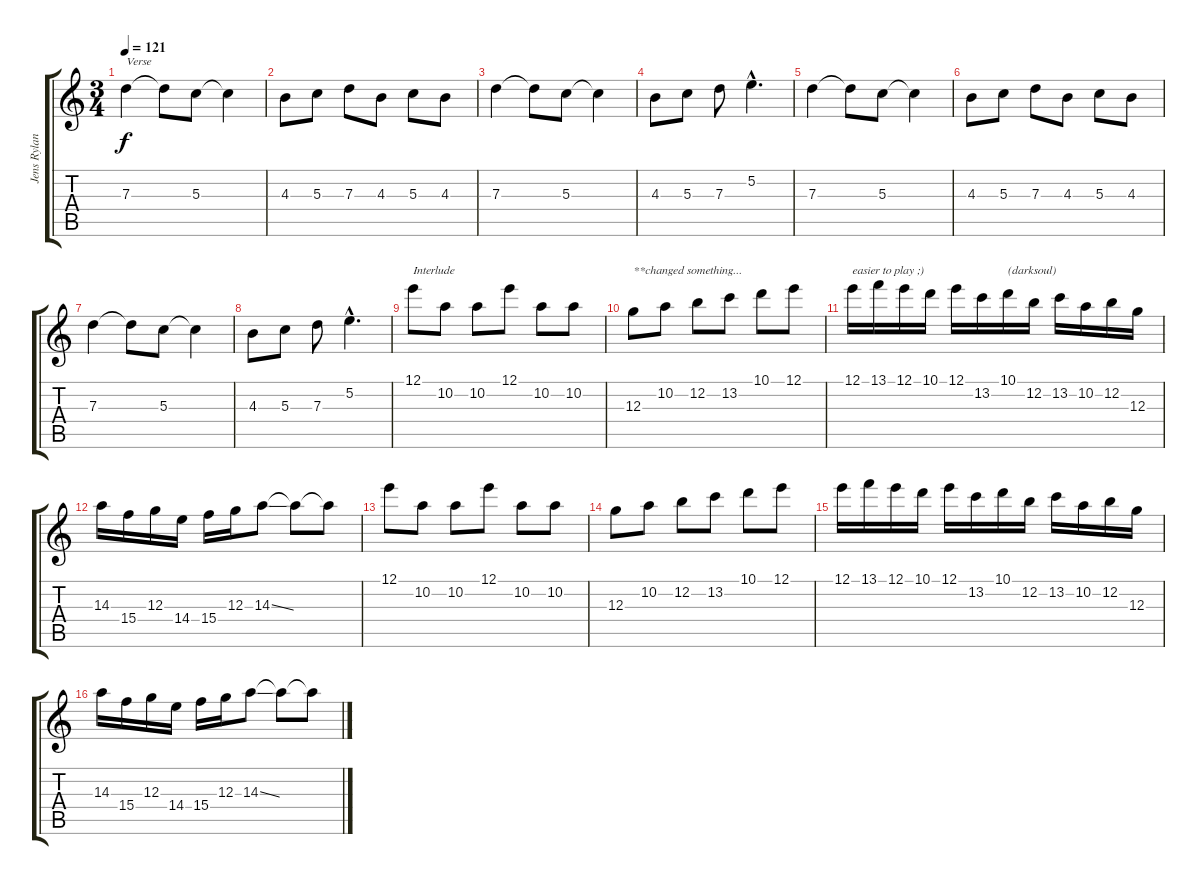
\track ("Jens Ryland" "Jens Rylan") {instrument distortionguitar}
\staff {score tabs}
\tuning (E4 B3 G3 D3 A2 E2) {hide}
\ts (3 4)
\tempo 121
\clef g2
\ks c
7.3.4{txt "Verse" dy f} 7.3{t}.8 5.3.8 5.3{t}.4 |
4.3.8 5.3.8 7.3.8 4.3.8 5.3.8 4.3.8 |
7.3.4 7.3{t}.8 5.3.8 5.3{t}.4 |
4.3.8 5.3.8 7.3.8 5.2{hac}.4{d} |
7.3.4 7.3{t}.8 5.3.8 5.3{t}.4 |
4.3.8 5.3.8 7.3.8 4.3.8 5.3.8 4.3.8 |
7.3.4 7.3{t}.8 5.3.8 5.3{t}.4 |
4.3.8 5.3.8 7.3.8 5.2{hac}.4{d} |
12.1.8{txt "Interlude"} 10.2.8 10.2.8 12.1.8 10.2.8 10.2.8 |
12.3.8{txt "**changed something..."} 10.2.8 12.2.8 13.2.8 10.1.8 12.1.8 |
12.1.16{txt "easier to play ;)"} 13.1.16 12.1.16 10.1.16 12.1.16 13.2.16 10.1.16{txt "(darksoul)"} 12.2.16 13.2.16 10.2.16 12.2.16 12.3.16 |
14.3.16 15.4.16 12.3.16 14.4.16 15.4.16 12.3.16 14.3{ss}.8 14.3{t}.8 14.3{t}.8 |
12.1.8 10.2.8 10.2.8 12.1.8 10.2.8 10.2.8 |
12.3.8 10.2.8 12.2.8 13.2.8 10.1.8 12.1.8 |
12.1.16 13.1.16 12.1.16 10.1.16 12.1.16 13.2.16 10.1.16 12.2.16 13.2.16 10.2.16 12.2.16 12.3.16 |
14.3.16 15.4.16 12.3.16 14.4.16 15.4.16 12.3.16 14.3{ss}.8 14.3{t}.8 14.3{t}.8
